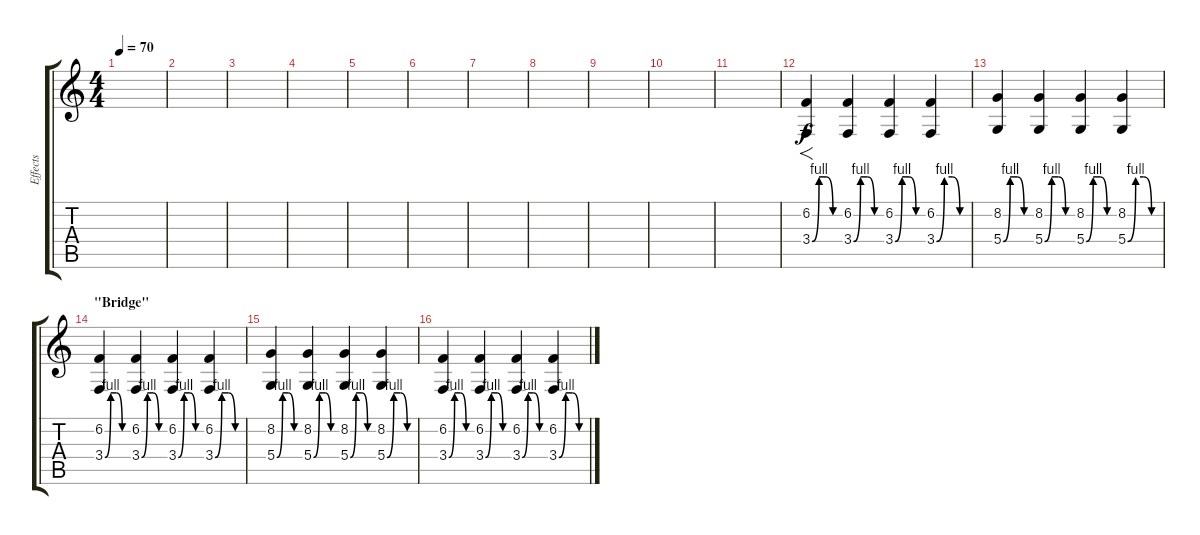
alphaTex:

\track ("Effects" "Effects") {instrument percussiveorgan}
\staff {score tabs}
\tuning (E4 B3 G3 D3 A2 E2) {hide}
\ts (4 4)
\tempo 70
\clef g2
\ks c
|
|
|
|
|
|
|
|
|
|
|
(6.2 3.4{be (custom 0 0 15 4 30 4 45 0 60 0)}).4{f volume 1} (6.2 3.4{be (custom 0 0 15 4 30 4 45 0 60 0)}).4 (6.2 3.4{be (custom 0 0 15 4 30 4 45 0 60 0)}).4 (6.2 3.4{be (custom 0 0 15 4 30 4 45 0 60 0)}).4{volume 3} |
(8.2 5.4{be (custom 0 0 15 4 30 4 45 0 60 0)}).4 (8.2 5.4{be (custom 0 0 15 4 30 4 45 0 60 0)}).4 (8.2 5.4{be (custom 0 0 15 4 30 4 45 0 60 0)}).4{volume 5} (8.2 5.4{be (custom 0 0 15 4 30 4 45 0 60 0)}).4 |
\section ("" "\"Bridge\"")
(6.2 3.4{be (custom 0 0 15 4 30 4 45 0 60 0)}).4 (6.2 3.4{be (custom 0 0 15 4 30 4 45 0 60 0)}).4 (6.2 3.4{be (custom 0 0 15 4 30 4 45 0 60 0)}).4 (6.2 3.4{be (custom 0 0 15 4 30 4 45 0 60 0)}).4 |
(8.2 5.4{be (custom 0 0 15 4 30 4 45 0 60 0)}).4 (8.2 5.4{be (custom 0 0 15 4 30 4 45 0 60 0)}).4 (8.2 5.4{be (custom 0 0 15 4 30 4 45 0 60 0)}).4 (8.2 5.4{be (custom 0 0 15 4 30 4 45 0 60 0)}).4 |
(6.2 3.4{be (custom 0 0 15 4 30 4 45 0 60 0)}).4 (6.2 3.4{be (custom 0 0 15 4 30 4 45 0 60 0)}).4 (6.2 3.4{be (custom 0 0 15 4 30 4 45 0 60 0)}).4 (6.2 3.4{be (custom 0 0 15 4 30 4 45 0 60 0)}).4
